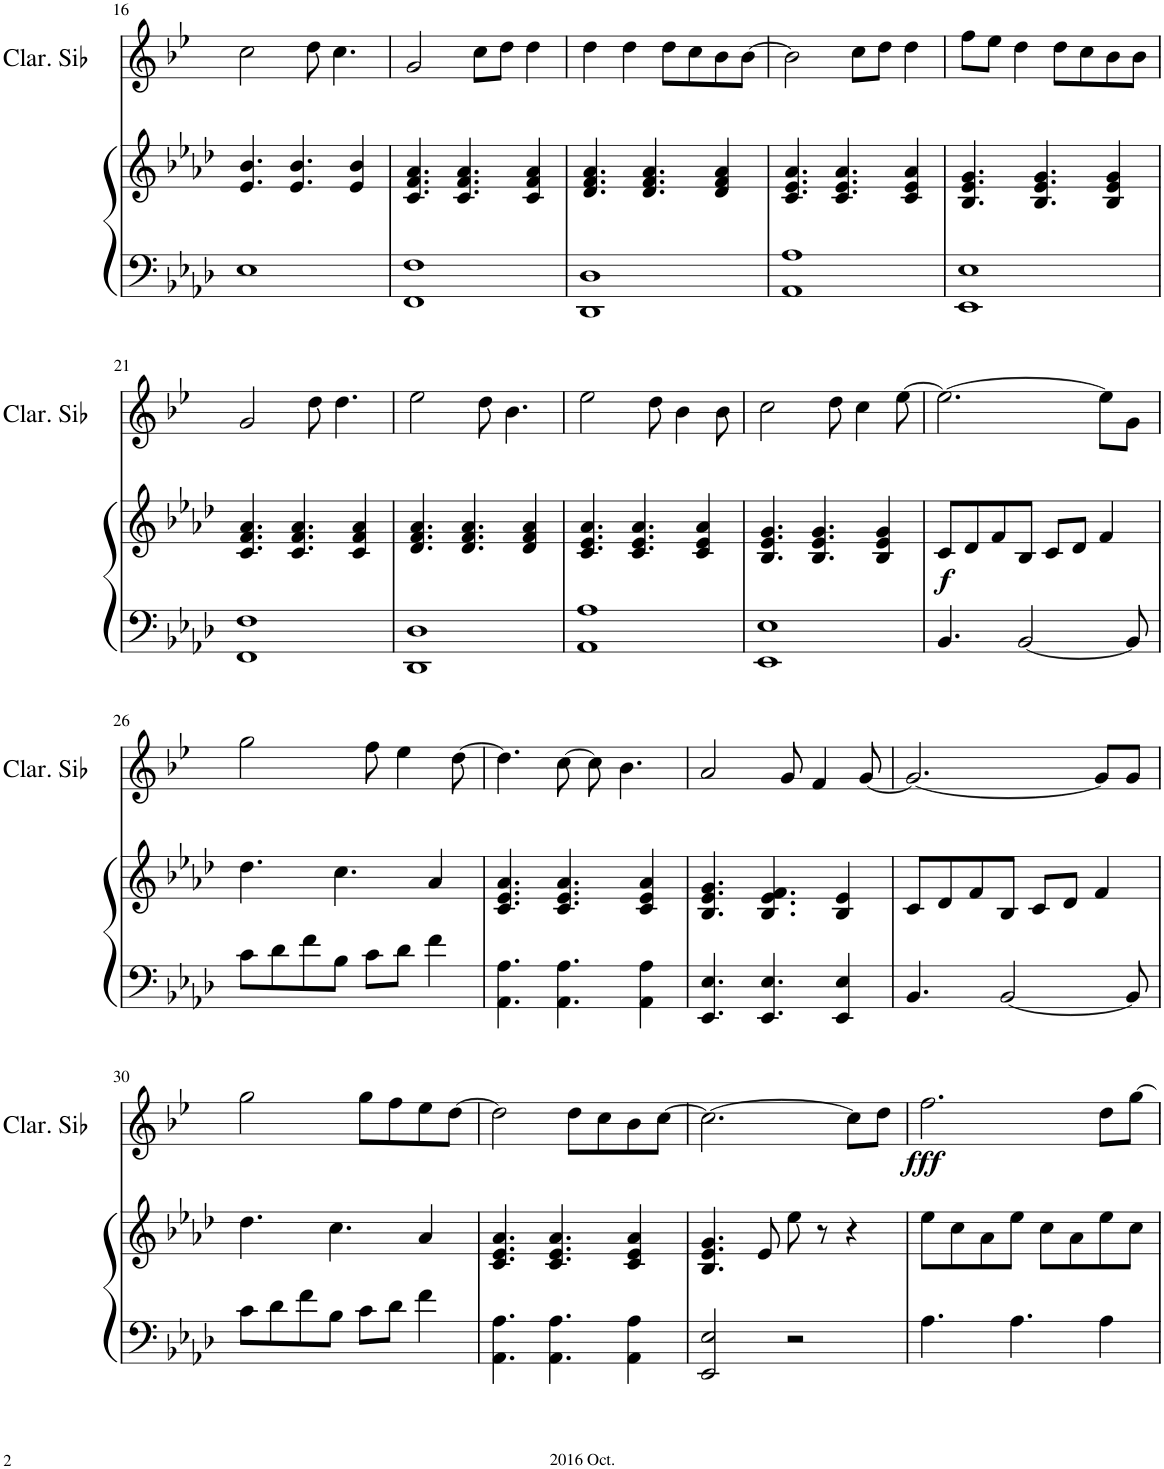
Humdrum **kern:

**kern	**kern	**dynam	**kern	**dynam
*part2	*part2	*part2	*part1	*part1
*staff3	*staff2	*staff2/3	*staff1	*staff1
*I"Grand Piano	*	*	*I"Clarinette en Sib	*
*I'Pno	*	*	*I'Clar. Sib	*
!!LO:PB:g=z
*clefF4	*clefG2	*	*clefG2	*
*	*	*	*Trd1c2	*
*k[b-e-a-d-]	*k[b-e-a-d-]	*	*k[b-e-]	*
*M4/4	*M4/4	*	*M4/4	*
*met(c)	*met(c)	*	*met(c)	*
=16	=16	=16	=16	=16
1E-	4.e-/ 4.b-/	.	2cc\	.
.	4.e-/ 4.b-/	.	.	.
.	.	.	8dd\	.
.	.	.	4.cc\	.
.	4e-/ 4b-/	.	.	.
=17	=17	=17	=17	=17
1FF 1F	4.c/ 4.f/ 4.a-/	.	2g/	.
.	4.c/ 4.f/ 4.a-/	.	.	.
.	.	.	8cc\L	.
.	.	.	8dd\J	.
.	4c/ 4f/ 4a-/	.	4dd\	.
=18	=18	=18	=18	=18
1DD- 1D-	4.d-/ 4.f/ 4.a-/	.	4dd\	.
.	.	.	4dd\	.
.	4.d-/ 4.f/ 4.a-/	.	.	.
.	.	.	8dd\L	.
.	.	.	8cc\	.
.	4d-/ 4f/ 4a-/	.	8b-\	.
.	.	.	[8b-\J	.
=19	=19	=19	=19	=19
1AA- 1A-	4.c/ 4.e-/ 4.a-/	.	2b-\]	.
.	4.c/ 4.e-/ 4.a-/	.	.	.
.	.	.	8cc\L	.
.	.	.	8dd\J	.
.	4c/ 4e-/ 4a-/	.	4dd\	.
=20	=20	=20	=20	=20
1EE- 1E-	4.B-/ 4.e-/ 4.g/	.	8ff\L	.
.	.	.	8ee-\J	.
.	.	.	4dd\	.
.	4.B-/ 4.e-/ 4.g/	.	.	.
.	.	.	8dd\L	.
.	.	.	8cc\	.
.	4B-/ 4e-/ 4g/	.	8b-\	.
.	.	.	8b-\J	.
!!LO:LB:g=z
=21	=21	=21	=21	=21
1FF 1F	4.c/ 4.f/ 4.a-/	.	2g/	.
.	4.c/ 4.f/ 4.a-/	.	.	.
.	.	.	8dd\	.
.	.	.	4.dd\	.
.	4c/ 4f/ 4a-/	.	.	.
=22	=22	=22	=22	=22
1DD- 1D-	4.d-/ 4.f/ 4.a-/	.	2ee-\	.
.	4.d-/ 4.f/ 4.a-/	.	.	.
.	.	.	8dd\	.
.	.	.	4.b-\	.
.	4d-/ 4f/ 4a-/	.	.	.
=23	=23	=23	=23	=23
1AA- 1A-	4.c/ 4.e-/ 4.a-/	.	2ee-\	.
.	4.c/ 4.e-/ 4.a-/	.	.	.
.	.	.	8dd\	.
.	.	.	4b-\	.
.	4c/ 4e-/ 4a-/	.	.	.
.	.	.	8b-\	.
=24	=24	=24	=24	=24
1EE- 1E-	4.B-/ 4.e-/ 4.g/	.	2cc\	.
.	4.B-/ 4.e-/ 4.g/	.	.	.
.	.	.	8dd\	.
.	.	.	4cc\	.
.	4B-/ 4e-/ 4g/	.	.	.
.	.	.	[8ee-\	.
=25	=25	=25	=25	=25
!	!	!LO:DY:b	!	!
4.BB-/	8c/L	f	2.ee-\_	.
.	8d-/	.	.	.
.	8f/	.	.	.
[2BB-/	8B-/J	.	.	.
.	8c/L	.	.	.
.	8d-/J	.	.	.
.	4f/	.	8ee-\L]	.
8BB-/]	.	.	8g\J	.
!!LO:LB:g=z
=26	=26	=26	=26	=26
8c\L	4.dd-\	.	2gg\	.
8d-\	.	.	.	.
8f\	.	.	.	.
8B-\J	4.cc\	.	.	.
8c\L	.	.	8ff\	.
8d-\J	.	.	4ee-\	.
4f\	4a-/	.	.	.
.	.	.	[8dd\	.
=27	=27	=27	=27	=27
4.AA-\ 4.A-\	4.c/ 4.e-/ 4.a-/	.	4.dd\]	.
4.AA-\ 4.A-\	4.c/ 4.e-/ 4.a-/	.	[8cc\	.
.	.	.	8cc\]	.
.	.	.	4.b-\	.
4AA-\ 4A-\	4c/ 4e-/ 4a-/	.	.	.
=28	=28	=28	=28	=28
4.EE-/ 4.E-/	4.B-/ 4.e-/ 4.g/	.	2a/	.
4.EE-/ 4.E-/	4.B-/ 4.e-/ 4.f/	.	.	.
.	.	.	8g/	.
.	.	.	4f/	.
4EE-/ 4E-/	4B-/ 4e-/	.	.	.
.	.	.	[8g/	.
=29	=29	=29	=29	=29
4.BB-/	8c/L	.	2.g/_	.
.	8d-/	.	.	.
.	8f/	.	.	.
[2BB-/	8B-/J	.	.	.
.	8c/L	.	.	.
.	8d-/J	.	.	.
.	4f/	.	8g/L]	.
8BB-/]	.	.	8g/J	.
!!LO:LB:g=z
=30	=30	=30	=30	=30
8c\L	4.dd-\	.	2gg\	.
8d-\	.	.	.	.
8f\	.	.	.	.
8B-\J	4.cc\	.	.	.
8c\L	.	.	8gg\L	.
8d-\J	.	.	8ff\	.
4f\	4a-/	.	8ee-\	.
.	.	.	[8dd\J	.
=31	=31	=31	=31	=31
4.AA-\ 4.A-\	4.c/ 4.e-/ 4.a-/	.	2dd\]	.
4.AA-\ 4.A-\	4.c/ 4.e-/ 4.a-/	.	.	.
.	.	.	8dd\L	.
.	.	.	8cc\	.
4AA-\ 4A-\	4c/ 4e-/ 4a-/	.	8b-\	.
.	.	.	[8cc\J	.
=32	=32	=32	=32	=32
2EE-/ 2E-/	4.B-/ 4.e-/ 4.g/	.	2.cc\_	.
.	8e-/	.	.	.
2r	8ee-\	.	.	.
.	8r	.	.	.
.	4r	.	8cc\L]	.
.	.	.	8dd\J	.
=33	=33	=33	=33	=33
!	!	!	!	!LO:DY:b
4.A-\	8ee-\L	.	2.ff\	fff
.	8cc\	.	.	.
.	8a-\	.	.	.
4.A-\	8ee-\J	.	.	.
.	8cc\L	.	.	.
.	8a-\	.	.	.
4A-\	8ee-\	.	8dd\L	.
.	8cc\J	.	[8gg\J	.
=	=	=	=	=
*-	*-	*-	*-	*-
